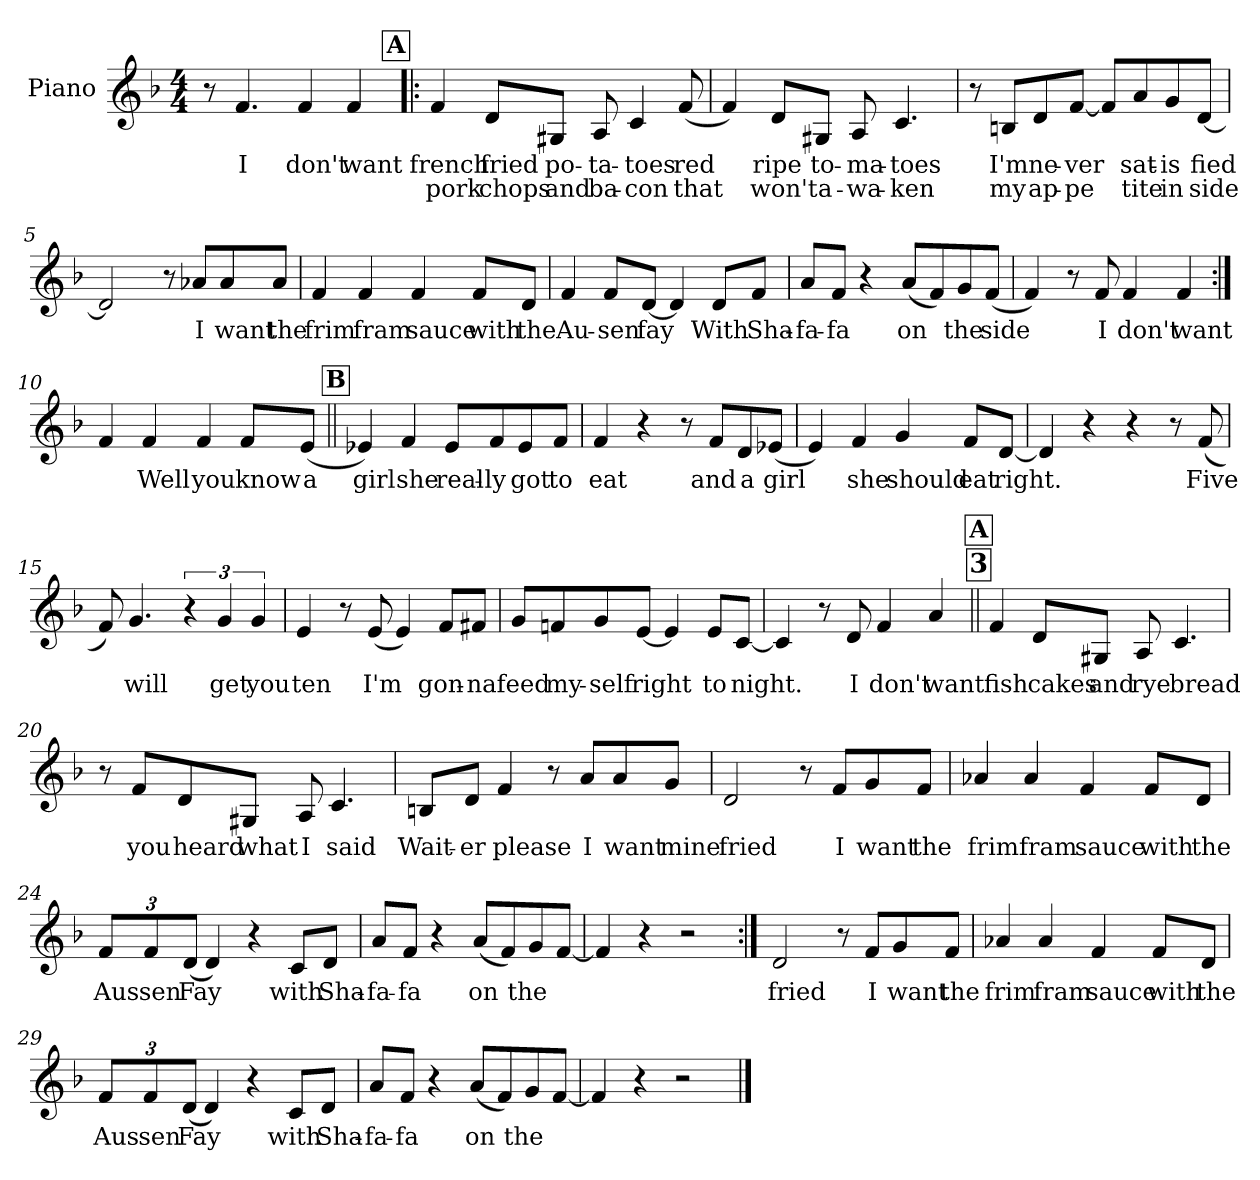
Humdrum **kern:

**kern	**text	**text
*part1	*part1	*part1
*staff1	*staff1	*staff1
*I"Piano	*	*
*I'Pno.	*	*
*clefG2	*	*
*k[b-]	*	*
*M4/4	*	*
=1	=1	=1
8r	.	.
*MM117	*	*
!	!LO:LY:b	!
4.f/	I	.
!	!LO:LY:b	!
4f/	don't	.
!	!LO:LY:b	!
4f/	want	.
!!LO:REH:place=s1:a:fs=14:t=A
=2!|:	=2!|:	=2!|:
!	!LO:LY:b	!LO:LY:b
4f/	french	pork
!	!LO:LY:b	!LO:LY:b
8d/L	fried	chops
!	!LO:LY:b	!LO:LY:b
8G#X/J	po-	and
!	!LO:LY:b	!LO:LY:b
8A/	-ta-	ba-
!	!LO:LY:b	!LO:LY:b
4c/	-toes	-con
!	!LO:LY:b	!LO:LY:b
(<8f/	red	that
=3	=3	=3
4f/)	.	.
!	!LO:LY:b	!LO:LY:b
8d/L	ripe	won't
!	!LO:LY:b	!LO:LY:b
8G#X/J	to-	a-
!	!LO:LY:b	!LO:LY:b
8A/	-ma-	-wa-
!	!LO:LY:b	!LO:LY:b
4.c/	-toes	-ken
!!LO:LB:g=z
=4	=4	=4
8r	.	.
!	!LO:LY:b	!LO:LY:b
8Bn/L	I'm	my
!	!LO:LY:b	!LO:LY:b
8d/	ne-	ap-
!	!LO:LY:b	!LO:LY:b
[8f/J	-ver	-pe
8f/L]	.	.
!	!LO:LY:b	!LO:LY:b
8a/	sat-	tite
!	!LO:LY:b	!LO:LY:b
8g/	-is	in
!	!LO:LY:b	!LO:LY:b
[8d/J	fied	side
=5	=5	=5
2d/]	.	.
8r	.	.
!	!LO:LY:b	!
8a-X/L	I	.
!	!LO:LY:b	!
8a-/	want	.
!	!LO:LY:b	!
8a-/J	the	.
=6	=6	=6
!	!LO:LY:b	!
4f/	frim	.
!	!LO:LY:b	!
4f/	fram	.
!	!LO:LY:b	!
4f/	sauce	.
!	!LO:LY:b	!
8f/L	with	.
!	!LO:LY:b	!
8d/J	the	.
=7	=7	=7
!	!LO:LY:b	!
4f/	Au-	.
!	!LO:LY:b	!
8f/L	-sen	.
!	!LO:LY:b	!
[8d/J	fay	.
4d/]	.	.
!	!LO:LY:b	!
8d/L	With	.
!	!LO:LY:b	!
8f/J	Sha-	.
!!LO:LB:g=z
=8	=8	=8
!	!LO:LY:b	!
8a/L	-fa-	.
!	!LO:LY:b	!
8f/J	-fa	.
4r	.	.
!	!LO:LY:b	!
(<8a/L	on	.
8f/)	.	.
!	!LO:LY:b	!
8g/	the	.
!	!LO:LY:b	!
(<8f/J	side	.
=9	=9	=9
4f/)	.	.
8r	.	.
!	!LO:LY:b	!
8f/	I	.
!	!LO:LY:b	!
4f/	don't	.
!	!LO:LY:b	!
4f/	want	.
=10:|!	=10:|!	=10:|!
4f/	.	.
!	!LO:LY:b	!
4f/	Well	.
!	!LO:LY:b	!
4f/	you	.
!	!LO:LY:b	!
8f/L	know	.
!	!LO:LY:b	!
(<8e/J	a	.
!!LO:LB:g=z
!!LO:REH:place=s1:a:fs=14:t=B
=11||	=11||	=11||
!	!LO:LY:b	!
4e-X/)	girl	.
!	!LO:LY:b	!
4f/	she	.
!	!LO:LY:b	!
8e-/L	real-	.
!	!LO:LY:b	!
8f/	ly	.
!	!LO:LY:b	!
8e-/	got	.
!	!LO:LY:b	!
8f/J	to	.
=12	=12	=12
!	!LO:LY:b	!
4f/	eat	.
4r	.	.
8r	.	.
!	!LO:LY:b	!
8f/L	and	.
!	!LO:LY:b	!
8d/	a	.
!	!LO:LY:b	!
(<8e-X/J	girl	.
=13	=13	=13
4e/)	.	.
!	!LO:LY:b	!
4f/	-she	.
!	!LO:LY:b	!
4g/	should	.
!	!LO:LY:b	!
8f/L	eat	.
!	!LO:LY:b	!
[8d/J	right.	.
=14	=14	=14
4d/]	.	.
4r	.	.
4r	.	.
8r	.	.
!	!LO:LY:b	!
(<8f/	Five	.
!!LO:LB:g=z
=15	=15	=15
8f/)	.	.
!	!LO:LY:b	!
4.g/	will	.
6r	.	.
!	!LO:LY:b	!
6g/	get	.
!	!LO:LY:b	!
6g/	you	.
=16	=16	=16
!	!LO:LY:b	!
4e/	ten	.
8r	.	.
!	!LO:LY:b	!
(<8e/	I'm	.
4e/)	.	.
!	!LO:LY:b	!
8f/L	gon-	.
!	!LO:LY:b	!
8f#X/J	-na	.
=17	=17	=17
!	!LO:LY:b	!
8g/L	feed	.
!	!LO:LY:b	!
8fn/	my-	.
!	!LO:LY:b	!
8g/	-self	.
!	!LO:LY:b	!
[8e/J	right	.
4e/]	.	.
!	!LO:LY:b	!
8e/L	to	.
!	!LO:LY:b	!
[8c/J	night.	.
=18	=18	=18
4c/]	.	.
8r	.	.
!	!LO:LY:b	!
8d/	I	.
!	!LO:LY:b	!
4f/	don't	.
!	!LO:LY:b	!
4a/	want	.
!!LO:LB:g=z
!!LO:REH:place=s1:a:t=3
!!LO:REH:place=s1:a:fs=14:t=A
=19||	=19||	=19||
!	!LO:LY:b	!
4f/	fish	.
!	!LO:LY:b	!
8d/L	cakes	.
!	!LO:LY:b	!
8G#X/J	and	.
!	!LO:LY:b	!
8A/	rye	.
!	!LO:LY:b	!
4.c/	bread	.
=20	=20	=20
8r	.	.
!	!LO:LY:b	!
8f/L	you	.
!	!LO:LY:b	!
8d/	heard	.
!	!LO:LY:b	!
8G#X/J	what	.
!	!LO:LY:b	!
8A/	I	.
!	!LO:LY:b	!
4.c/	said	.
=21	=21	=21
!	!LO:LY:b	!
8Bn/L	Wait-	.
!	!LO:LY:b	!
8d/J	-er	.
!	!LO:LY:b	!
4f/	please	.
8r	.	.
!	!LO:LY:b	!
8a/L	I	.
!	!LO:LY:b	!
8a/	want	.
!	!LO:LY:b	!
8g/J	mine	.
=22	=22	=22
!	!LO:LY:b	!
2d/	fried	.
8r	.	.
!	!LO:LY:b	!
8f/L	I	.
!	!LO:LY:b	!
8g/	want	.
!	!LO:LY:b	!
8f/J	the	.
!!LO:LB:g=z
=23	=23	=23
!	!LO:LY:b	!
4a-X/	frim	.
!	!LO:LY:b	!
4a-/	fram	.
!	!LO:LY:b	!
4f/	sauce	.
!	!LO:LY:b	!
8f/L	with	.
!	!LO:LY:b	!
8d/J	the	.
=24	=24	=24
*Xbrackettup	*	*
!	!LO:LY:b	!
12f/L	Aus	.
!	!LO:LY:b	!
12f/	sen	.
!	!LO:LY:b	!
(<12d/J	Fay	.
4d/)	.	.
4r	.	.
!	!LO:LY:b	!
8c/L	with	.
!	!LO:LY:b	!
8d/J	Sha-	.
=25	=25	=25
!	!LO:LY:b	!
8a/L	fa-	.
!	!LO:LY:b	!
8f/J	-fa	.
4r	.	.
!	!LO:LY:b	!
(<8a/L	on	.
8f/)	.	.
!	!LO:LY:b	!
8g/	the	.
[8f/J	.	.
=26	=26	=26
4f/]	.	.
4r	.	.
2r	.	.
!!LO:PB:g=z
=27:|!	=27:|!	=27:|!
!	!LO:LY:b	!
2d/	fried	.
8r	.	.
!	!LO:LY:b	!
8f/L	I	.
!	!LO:LY:b	!
8g/	want	.
!	!LO:LY:b	!
8f/J	the	.
=28	=28	=28
!	!LO:LY:b	!
4a-X/	frim	.
!	!LO:LY:b	!
4a-/	fram	.
!	!LO:LY:b	!
4f/	sauce	.
!	!LO:LY:b	!
8f/L	with	.
!	!LO:LY:b	!
8d/J	the	.
=29	=29	=29
!	!LO:LY:b	!
12f/L	Aus	.
!	!LO:LY:b	!
12f/	sen	.
!	!LO:LY:b	!
(<12d/J	Fay	.
4d/)	.	.
4r	.	.
!	!LO:LY:b	!
8c/L	with	.
!	!LO:LY:b	!
8d/J	Sha-	.
!!LO:LB:g=z
=30	=30	=30
!	!LO:LY:b	!
8a/L	fa-	.
!	!LO:LY:b	!
8f/J	-fa	.
4r	.	.
!	!LO:LY:b	!
(<8a/L	on	.
8f/)	.	.
!	!LO:LY:b	!
8g/	the	.
[8f/J	.	.
=31	=31	=31
4f/]	.	.
4r	.	.
2r	.	.
==	==	==
*-	*-	*-
